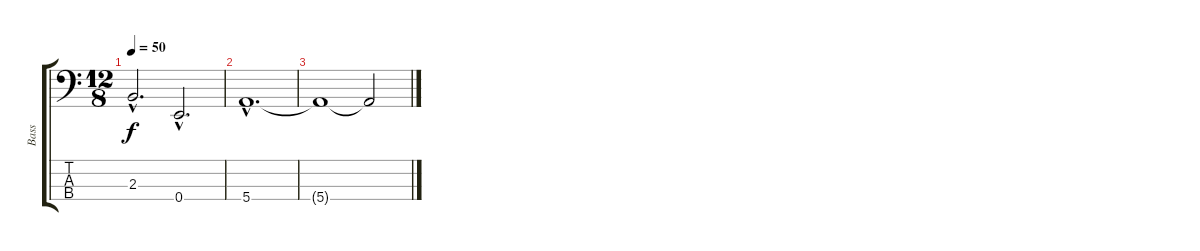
\track ("Bass" "Bass") {instrument electricbassfinger}
\staff {score tabs}
\tuning (G2 D2 A1 E1) {hide}
\ts (12 8)
\tempo 50
\clef f4
\ks c
2.3{hac}.2{d dy f} 0.4{hac}.2{d} |
5.4{hac}.1{d} |
5.4{t}.1 5.4{t}.2
